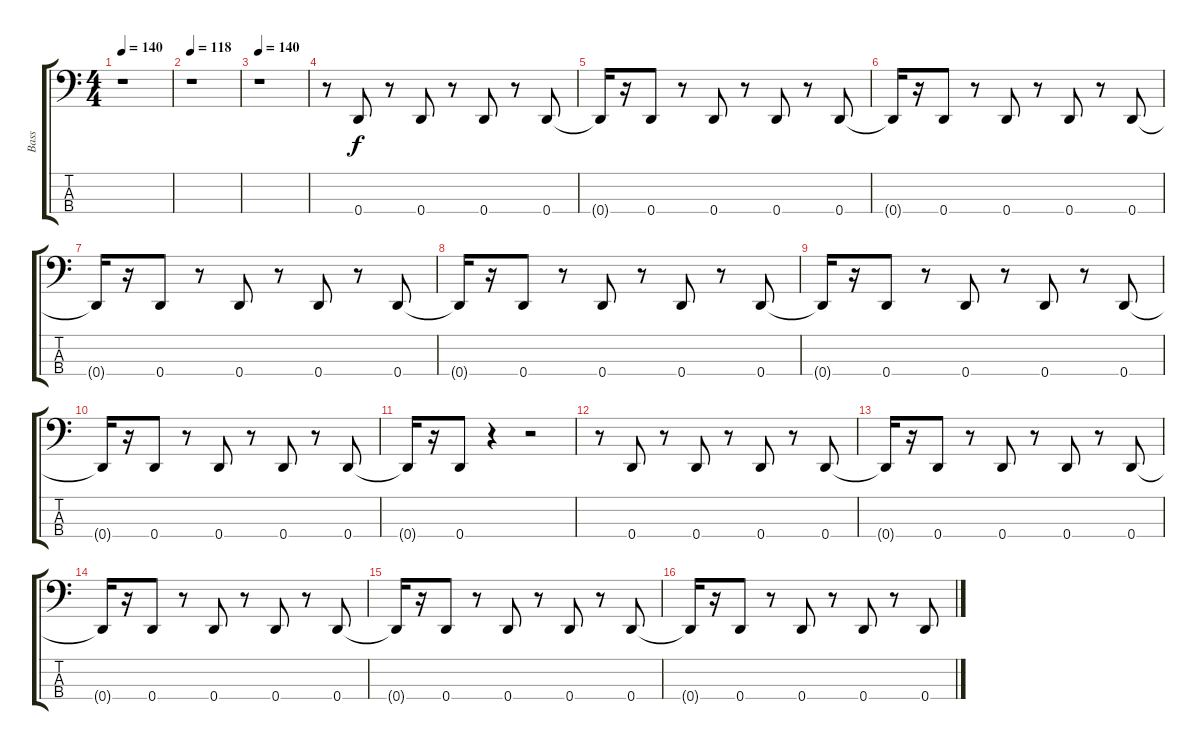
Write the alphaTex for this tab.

\track ("Bass" "Bass") {instrument synthbass2}
\staff {score tabs}
\tuning (G2 D2 A1 D1) {hide}
\ts (4 4)
\tempo 140
\clef f4
\ks c
r.1{dy fff} |
\tempo 118
r.1 |
\tempo 140
r.1{volume 16} |
r.8 0.4.8{dy f} r.8 0.4.8 r.8 0.4.8 r.8 0.4.8 |
0.4{t}.16 r.16 0.4.8 r.8 0.4.8 r.8 0.4.8 r.8 0.4.8 |
0.4{t}.16 r.16 0.4.8 r.8 0.4.8 r.8 0.4.8 r.8 0.4.8 |
0.4{t}.16 r.16 0.4.8 r.8 0.4.8 r.8 0.4.8 r.8 0.4.8 |
0.4{t}.16 r.16 0.4.8 r.8 0.4.8 r.8 0.4.8 r.8 0.4.8 |
0.4{t}.16 r.16 0.4.8 r.8 0.4.8 r.8 0.4.8 r.8 0.4.8 |
0.4{t}.16 r.16 0.4.8 r.8 0.4.8 r.8 0.4.8 r.8 0.4.8 |
0.4{t}.16 r.16 0.4.8 r.4 r.2 |
r.8 0.4.8 r.8 0.4.8 r.8 0.4.8 r.8 0.4.8 |
0.4{t}.16 r.16 0.4.8 r.8 0.4.8 r.8 0.4.8 r.8 0.4.8 |
0.4{t}.16 r.16 0.4.8 r.8 0.4.8 r.8 0.4.8 r.8 0.4.8 |
0.4{t}.16 r.16 0.4.8 r.8 0.4.8 r.8 0.4.8 r.8 0.4.8 |
0.4{t}.16 r.16 0.4.8 r.8 0.4.8 r.8 0.4.8 r.8 0.4.8
